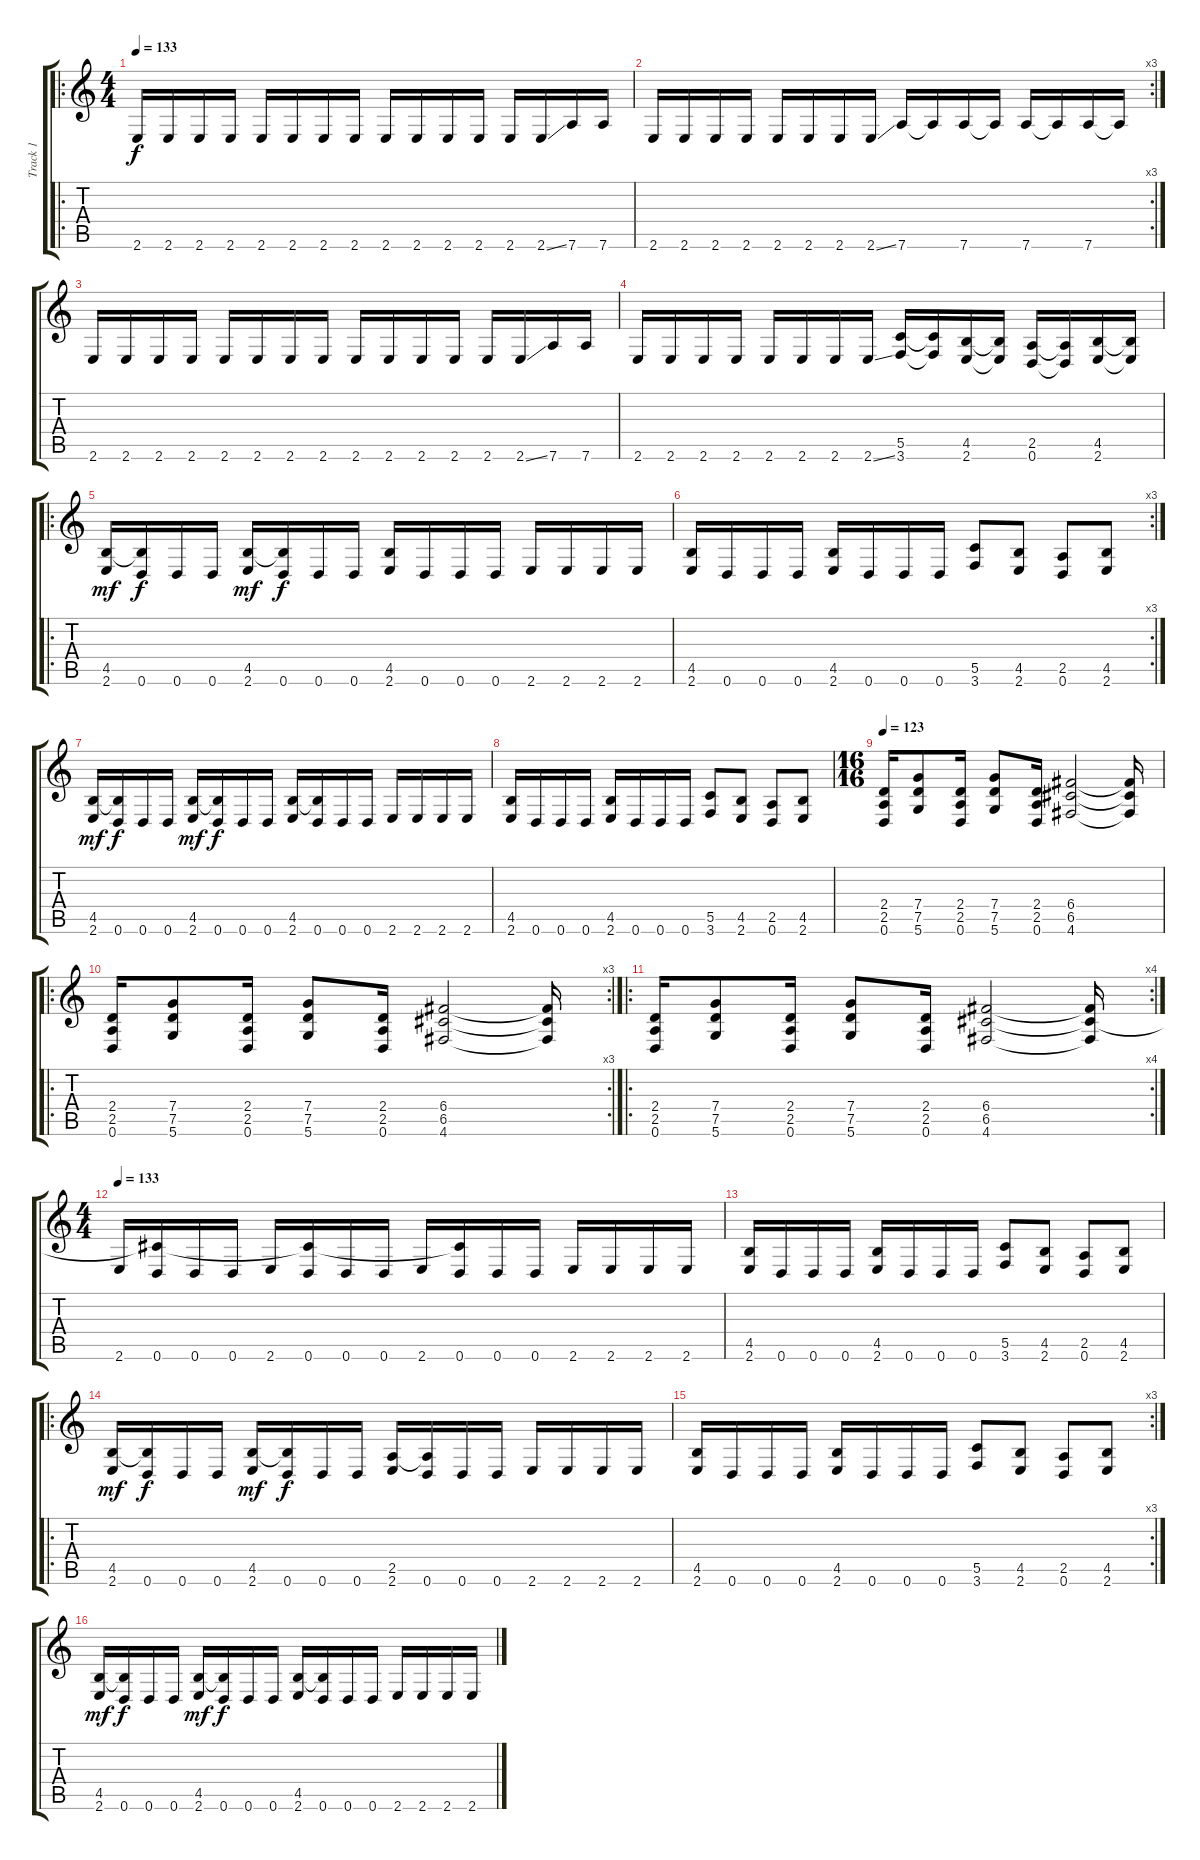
\track ("Track 1" "Track 1") {instrument overdrivenguitar}
\staff {score tabs}
\tuning (D4 A3 F3 C3 G2 D2) {hide}
\ro
\ts (4 4)
\tempo 133
\clef g2
\ks c
2.6.16{dy f} 2.6.16 2.6.16 2.6.16 2.6.16 2.6.16 2.6.16 2.6.16 2.6.16 2.6.16 2.6.16 2.6.16 2.6.16 2.6{ss}.16 7.6.16 7.6.16 |
\rc 3
2.6.16 2.6.16 2.6.16 2.6.16 2.6.16 2.6.16 2.6.16 2.6{ss}.16 7.6.16 7.6{t}.16 7.6.16 7.6{t}.16 7.6.16 7.6{t}.16 7.6.16 7.6{t}.16 |
2.6.16 2.6.16 2.6.16 2.6.16 2.6.16 2.6.16 2.6.16 2.6.16 2.6.16 2.6.16 2.6.16 2.6.16 2.6.16 2.6{ss}.16 7.6.16 7.6.16 |
2.6.16 2.6.16 2.6.16 2.6.16 2.6.16 2.6.16 2.6.16 2.6{ss}.16 (5.5 3.6).16 (5.5{t} 3.6{t}).16 (4.5 2.6).16 (4.5{t} 2.6{t}).16 (2.5 0.6).16 (2.5{t} 0.6{t}).16 (4.5 2.6).16 (4.5{t} 2.6{t}).16 |
\ro
(4.5 2.6).16{dy mf} (4.5{t} 0.6).16{dy f} 0.6.16 0.6.16 (4.5 2.6).16{dy mf} (4.5{t} 0.6).16{dy f} 0.6.16 0.6.16 (4.5 2.6).16 0.6.16 0.6.16 0.6.16 2.6.16 2.6.16 2.6.16 2.6.16 |
\rc 3
(4.5 2.6).16 0.6.16 0.6.16 0.6.16 (4.5 2.6).16 0.6.16 0.6.16 0.6.16 (5.5 3.6).8 (4.5 2.6).8 (2.5 0.6).8 (4.5 2.6).8 |
(4.5 2.6).16{dy mf} (4.5{t} 0.6).16{dy f} 0.6.16 0.6.16 (4.5 2.6).16{dy mf} (4.5{t} 0.6).16{dy f} 0.6.16 0.6.16 (4.5 2.6).16 (4.5{t} 0.6).16 0.6.16 0.6.16 2.6.16 2.6.16 2.6.16 2.6.16 |
(4.5 2.6).16 0.6.16 0.6.16 0.6.16 (4.5 2.6).16 0.6.16 0.6.16 0.6.16 (5.5 3.6).8 (4.5 2.6).8 (2.5 0.6).8 (4.5 2.6).8 |
\ts (16 16)
\tempo 123
(2.4 2.5 0.6).16 (7.4 7.5 5.6).8 (2.4 2.5 0.6).16 (7.4 7.5 5.6).8 (2.4 2.5 0.6).16 (6.4 6.5 4.6).2 (6.4{t} 6.5{t} 4.6{t}).16 |
\ro
\rc 3
(2.4 2.5 0.6).16 (7.4 7.5 5.6).8 (2.4 2.5 0.6).16 (7.4 7.5 5.6).8 (2.4 2.5 0.6).16 (6.4 6.5 4.6).2 (6.4{t} 6.5{t} 4.6{t}).16 |
\ro
\rc 4
(2.4 2.5 0.6).16 (7.4 7.5 5.6).8 (2.4 2.5 0.6).16 (7.4 7.5 5.6).8 (2.4 2.5 0.6).16 (6.4 6.5 4.6).2 (6.4{t} 6.5{t} 4.6{t}).16 |
\ts (4 4)
\tempo 133
2.6.16 (6.5{t} 0.6).16 0.6.16 0.6.16 2.6.16 (6.5{t} 0.6).16 0.6.16 0.6.16 2.6.16 (6.5{t} 0.6).16 0.6.16 0.6.16 2.6.16 2.6.16 2.6.16 2.6.16 |
(4.5 2.6).16 0.6.16 0.6.16 0.6.16 (4.5 2.6).16 0.6.16 0.6.16 0.6.16 (5.5 3.6).8 (4.5 2.6).8 (2.5 0.6).8 (4.5 2.6).8 |
\ro
(4.5 2.6).16{dy mf} (4.5{t} 0.6).16{dy f} 0.6.16 0.6.16 (4.5 2.6).16{dy mf} (4.5{t} 0.6).16{dy f} 0.6.16 0.6.16 (2.5 2.6).16 (2.5{t} 0.6).16 0.6.16 0.6.16 2.6.16 2.6.16 2.6.16 2.6.16 |
\rc 3
(4.5 2.6).16 0.6.16 0.6.16 0.6.16 (4.5 2.6).16 0.6.16 0.6.16 0.6.16 (5.5 3.6).8 (4.5 2.6).8 (2.5 0.6).8 (4.5 2.6).8 |
(4.5 2.6).16{dy mf} (4.5{t} 0.6).16{dy f} 0.6.16 0.6.16 (4.5 2.6).16{dy mf} (4.5{t} 0.6).16{dy f} 0.6.16 0.6.16 (4.5 2.6).16 (4.5{t} 0.6).16 0.6.16 0.6.16 2.6.16 2.6.16 2.6.16 2.6.16
